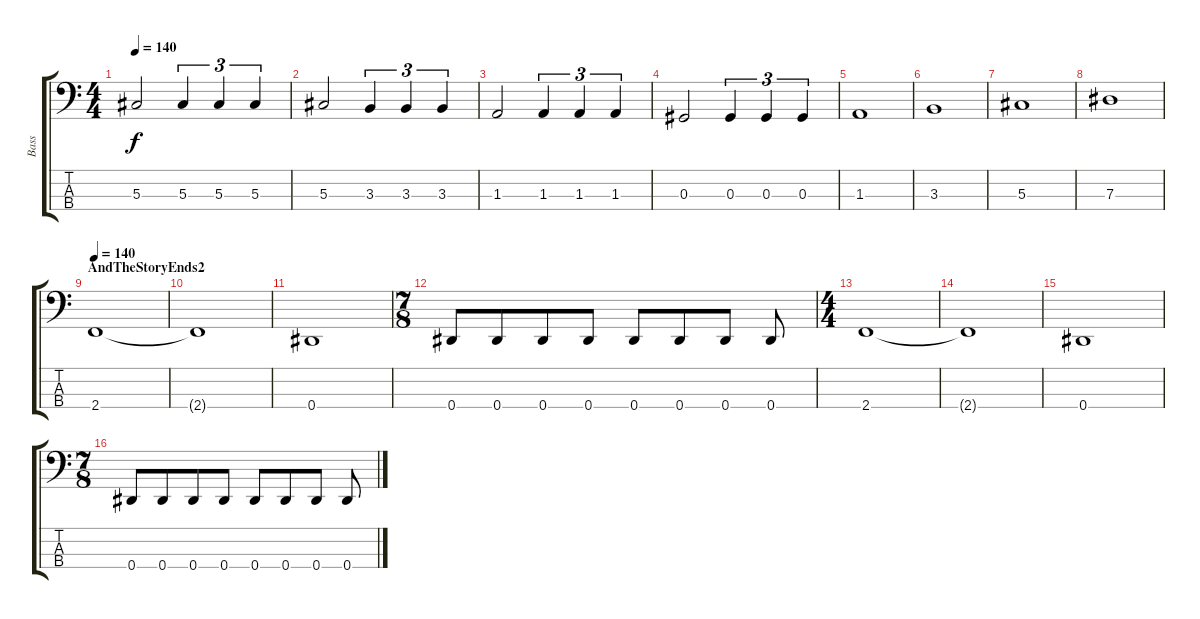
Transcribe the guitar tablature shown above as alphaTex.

\track ("Bass" "Bass") {instrument electricbasspick}
\staff {score tabs}
\tuning (Gb2 Db2 Ab1 Eb1) {hide}
\ts (4 4)
\tempo 140
\clef f4
\ks c
5.3.2{dy f} 5.3.4{tu (3 2)} 5.3.4{tu (3 2)} 5.3.4{tu (3 2)} |
5.3.2 3.3.4{tu (3 2)} 3.3.4{tu (3 2)} 3.3.4{tu (3 2)} |
1.3.2 1.3.4{tu (3 2)} 1.3.4{tu (3 2)} 1.3.4{tu (3 2)} |
0.3.2 0.3.4{tu (3 2)} 0.3.4{tu (3 2)} 0.3.4{tu (3 2)} |
1.3.1 |
3.3.1 |
5.3.1 |
7.3.1 |
\section ("" "AndTheStoryEnds2")
\tempo 140
2.4.1 |
2.4{t}.1 |
0.4.1 |
\ts (7 8)
0.4.8 0.4.8 0.4.8 0.4.8 0.4.8 0.4.8 0.4.8 0.4.8 |
\ts (4 4)
2.4.1 |
2.4{t}.1 |
0.4.1 |
\ts (7 8)
0.4.8 0.4.8 0.4.8 0.4.8 0.4.8 0.4.8 0.4.8 0.4.8
